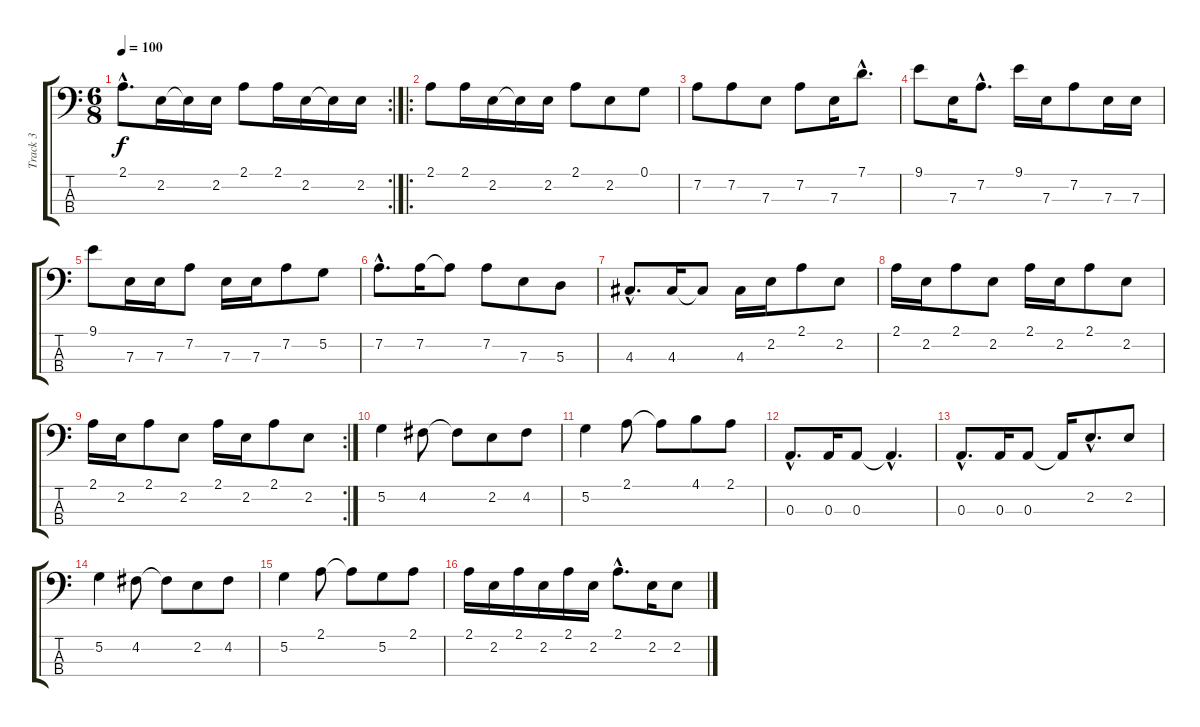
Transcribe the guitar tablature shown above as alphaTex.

\track ("Track 3" "Track 3") {instrument acousticguitarnylon}
\staff {score tabs}
\tuning (G2 D2 A1 E1) {hide}
\rc 2
\ts (6 8)
\tempo 100
\clef f4
\ks c
2.1{hac}.8{d dy f} 2.2.16 2.2{t}.16 2.2.16 2.1.8 2.1.16 2.2.16 2.2{t}.16 2.2.16 |
\ro
2.1.8 2.1.16 2.2.16 2.2{t}.16 2.2.16 2.1.8 2.2.8 0.1.8 |
7.2.8 7.2.8 7.3.8 7.2.8 7.3.16 7.1{hac}.8{d} |
9.1.8 7.3.16 7.2{hac}.8{d} 9.1.16 7.3.16 7.2.8 7.3.16 7.3.16 |
9.1.8 7.3.16 7.3.16 7.2.8 7.3.16 7.3.16 7.2.8 5.2.8 |
7.2{hac}.8{d} 7.2.16 7.2{t}.8 7.2.8 7.3.8 5.3.8 |
4.3{hac}.8{d} 4.3.16 4.3{t}.8 4.3.16 2.2.16 2.1.8 2.2.8 |
2.1.16 2.2.16 2.1.8 2.2.8 2.1.16 2.2.16 2.1.8 2.2.8 |
\rc 2
2.1.16 2.2.16 2.1.8 2.2.8 2.1.16 2.2.16 2.1.8 2.2.8 |
5.2.4 4.2.8 4.2{t}.8 2.2.8 4.2.8 |
5.2.4 2.1.8 2.1{t}.8 4.1.8 2.1.8 |
0.3{hac}.8{d} 0.3.16 0.3.8 0.3{hac t}.4{d} |
0.3{hac}.8{d} 0.3.16 0.3.8 0.3{t}.16 2.2{hac}.8{d} 2.2.8 |
5.2.4 4.2.8 4.2{t}.8 2.2.8 4.2.8 |
5.2.4 2.1.8 2.1{t}.8 5.2.8 2.1.8 |
2.1.16 2.2.16 2.1.16 2.2.16 2.1.16 2.2.16 2.1{hac}.8{d} 2.2.16 2.2.8
